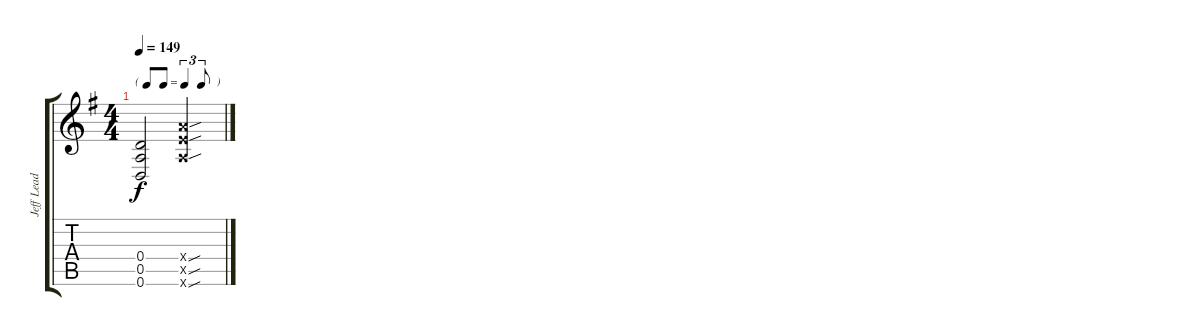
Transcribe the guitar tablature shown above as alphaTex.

\track ("Jeff Lead" "Jeff Lead") {instrument distortionguitar}
\staff {score tabs}
\tuning (E4 B3 G3 D3 A2 D2) {hide}
\ts (4 4)
\tf triplet8th
\tempo 149
\clef g2
\ks g
(0.4 0.5 0.6).2{dy f} (7.4{sou x} 7.5{sou x} 7.6{sou x}).2
